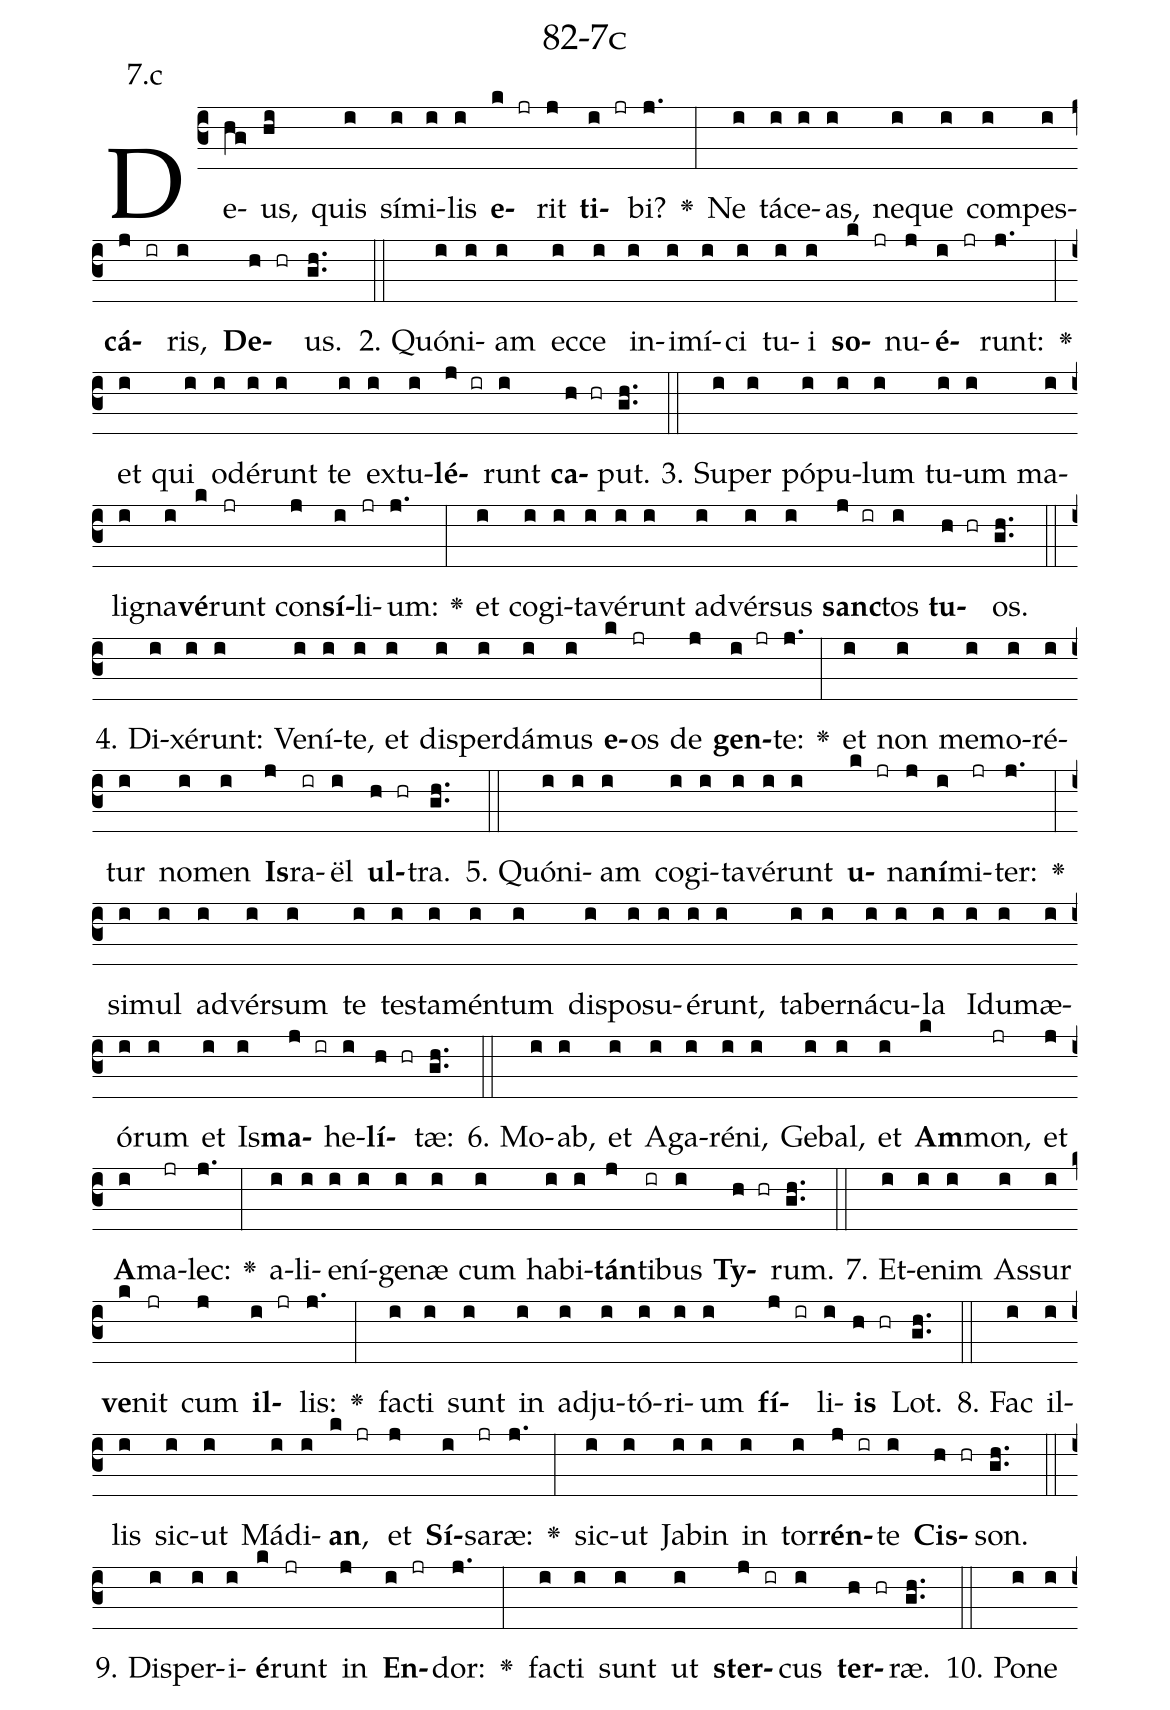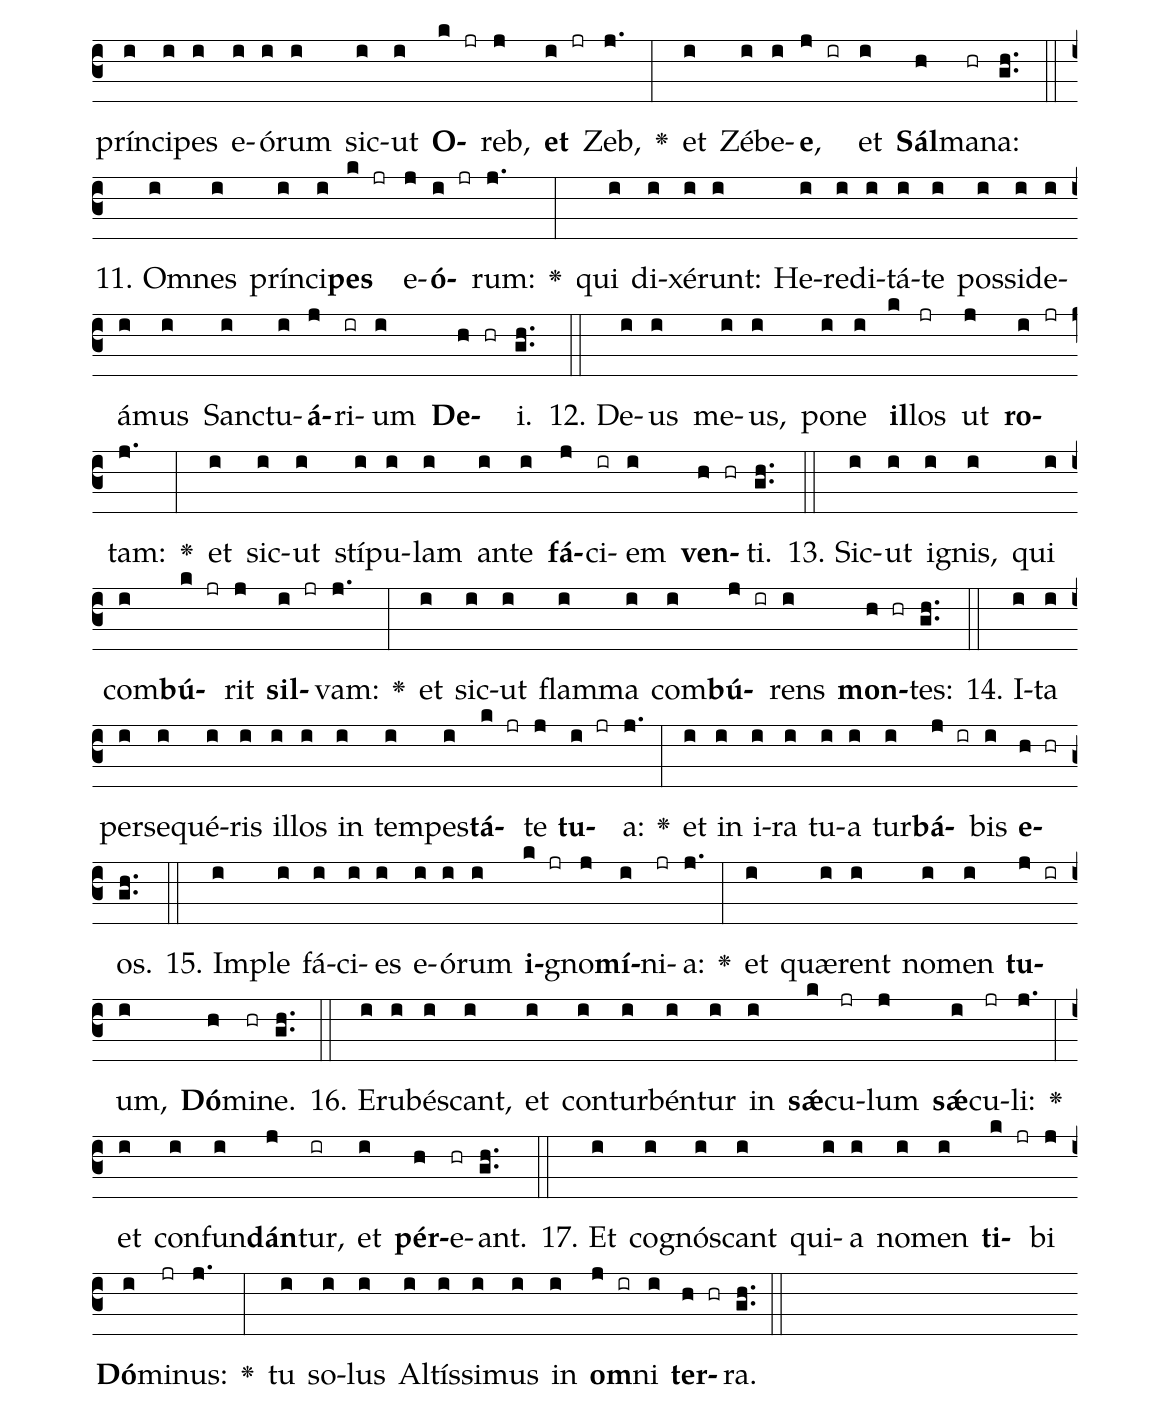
name: 82-7c;
annotation: 7.c;
%%
(c3)De(hg)us,(hi) quis(i) sí(i)mi(i)lis(i) <b>e</b>(k jr)rit(j) <b>ti</b>(i jr)bi?(j.) <v>\greheightstar</v>(:) Ne(i) tá(i)ce(i)as,(i) ne(i)que(i) com(i)pes(i)<b>cá</b>(j ir)ris,(i) <b>De</b>(h hr)us.(gh..) (::)
2. Quón(i)i(i)am(i) ec(i)ce(i) in(i)i(i)mí(i)ci(i) tu(i)i(i) <b>so</b>(k jr)nu(j)<b>é</b>(i jr)runt:(j.) <v>\greheightstar</v>(:) et(i) qui(i) o(i)dé(i)runt(i) te(i) ex(i)tu(i)<b>lé</b>(j ir)runt(i) <b>ca</b>(h hr)put.(gh..) (::)
3. Su(i)per(i) pó(i)pu(i)lum(i) tu(i)um(i) ma(i)li(i)gna(i)<b>vé</b>(k)runt(jr) con(j)<b>sí</b>(i)li(jr)um:(j.) <v>\greheightstar</v>(:) et(i) co(i)gi(i)ta(i)vé(i)runt(i) ad(i)vér(i)sus(i) <b>sanc</b>(j ir)tos(i) <b>tu</b>(h hr)os.(gh..) (::)
4. Di(i)xé(i)runt:(i) Ve(i)ní(i)te,(i) et(i) dis(i)per(i)dá(i)mus(i) <b>e</b>(k)os(jr) de(j) <b>gen</b>(i jr)te:(j.) <v>\greheightstar</v>(:) et(i) non(i) me(i)mo(i)ré(i)tur(i) no(i)men(i) <b>Is</b>(j)ra(ir)ël(i) <b>ul</b>(h hr)tra.(gh..) (::)
5. Quón(i)i(i)am(i) co(i)gi(i)ta(i)vé(i)runt(i) <b>u</b>(k jr)na(j)<b>ní</b>(i)mi(jr)ter:(j.) <v>\greheightstar</v>(:) si(i)mul(i) ad(i)vér(i)sum(i) te(i) tes(i)ta(i)mén(i)tum(i) dis(i)po(i)su(i)é(i)runt,(i) ta(i)ber(i)ná(i)cu(i)la(i) I(i)du(i)mæ(i)ó(i)rum(i) et(i) Is(i)<b>ma</b>(j ir)he(i)<b>lí</b>(h hr)tæ:(gh..) (::)
6. Mo(i)ab,(i) et(i) A(i)ga(i)ré(i)ni,(i) Ge(i)bal,(i) et(i) <b>Am</b>(k)mon,(jr) et(j) <b>A</b>(i)ma(jr)lec:(j.) <v>\greheightstar</v>(:) a(i)li(i)e(i)ní(i)ge(i)næ(i) cum(i) ha(i)bi(i)<b>tán</b>(j)ti(ir)bus(i) <b>Ty</b>(h hr)rum.(gh..) (::)
7. Et(i)e(i)nim(i) As(i)sur(i) <b>ve</b>(k)nit(jr) cum(j) <b>il</b>(i jr)lis:(j.) <v>\greheightstar</v>(:) fac(i)ti(i) sunt(i) in(i) ad(i)ju(i)tó(i)ri(i)um(i) <b>fí</b>(j ir)li(i)<b>is</b>(h hr) Lot.(gh..) (::)
8. Fac(i) il(i)lis(i) sic(i)ut(i) Má(i)di(i)<b>an</b>,(k jr) et(j) <b>Sí</b>(i)sa(jr)ræ:(j.) <v>\greheightstar</v>(:) sic(i)ut(i) Ja(i)bin(i) in(i) tor(i)<b>rén</b>(j ir)te(i) <b>Cis</b>(h hr)son.(gh..) (::)
9. Dis(i)per(i)i(i)<b>é</b>(k)runt(jr) in(j) <b>En</b>(i jr)dor:(j.) <v>\greheightstar</v>(:) fac(i)ti(i) sunt(i) ut(i) <b>ster</b>(j ir)cus(i) <b>ter</b>(h hr)ræ.(gh..) (::)
10. Po(i)ne(i) prín(i)ci(i)pes(i) e(i)ó(i)rum(i) sic(i)ut(i) <b>O</b>(k jr)reb,(j) <b>et</b>(i jr) Zeb,(j.) <v>\greheightstar</v>(:) et(i) Zé(i)be(i)<b>e</b>,(j ir) et(i) <b>Sál</b>(h)ma(hr)na:(gh..) (::)
11. Om(i)nes(i) prín(i)ci(i)<b>pes</b>(k jr) e(j)<b>ó</b>(i jr)rum:(j.) <v>\greheightstar</v>(:) qui(i) di(i)xé(i)runt:(i) He(i)re(i)di(i)tá(i)te(i) pos(i)si(i)de(i)á(i)mus(i) Sanc(i)tu(i)<b>á</b>(j)ri(ir)um(i) <b>De</b>(h hr)i.(gh..) (::)
12. De(i)us(i) me(i)us,(i) po(i)ne(i) <b>il</b>(k)los(jr) ut(j) <b>ro</b>(i jr)tam:(j.) <v>\greheightstar</v>(:) et(i) sic(i)ut(i) stí(i)pu(i)lam(i) an(i)te(i) <b>fá</b>(j)ci(ir)em(i) <b>ven</b>(h hr)ti.(gh..) (::)
13. Sic(i)ut(i) i(i)gnis,(i) qui(i) com(i)<b>bú</b>(k jr)rit(j) <b>sil</b>(i jr)vam:(j.) <v>\greheightstar</v>(:) et(i) sic(i)ut(i) flam(i)ma(i) com(i)<b>bú</b>(j ir)rens(i) <b>mon</b>(h hr)tes:(gh..) (::)
14. I(i)ta(i) per(i)se(i)qué(i)ris(i) il(i)los(i) in(i) tem(i)pes(i)<b>tá</b>(k jr)te(j) <b>tu</b>(i jr)a:(j.) <v>\greheightstar</v>(:) et(i) in(i) i(i)ra(i) tu(i)a(i) tur(i)<b>bá</b>(j ir)bis(i) <b>e</b>(h hr)os.(gh..) (::)
15. Im(i)ple(i) fá(i)ci(i)es(i) e(i)ó(i)rum(i) <b>i</b>(k jr)gno(j)<b>mí</b>(i)ni(jr)a:(j.) <v>\greheightstar</v>(:) et(i) quæ(i)rent(i) no(i)men(i) <b>tu</b>(j ir)um,(i) <b>Dó</b>(h)mi(hr)ne.(gh..) (::)
16. E(i)ru(i)bés(i)cant,(i) et(i) con(i)tur(i)bén(i)tur(i) in(i) <b>sǽ</b>(k)cu(jr)lum(j) <b>sǽ</b>(i)cu(jr)li:(j.) <v>\greheightstar</v>(:) et(i) con(i)fun(i)<b>dán</b>(j)tur,(ir) et(i) <b>pér</b>(h)e(hr)ant.(gh..) (::)
17. Et(i) co(i)gnós(i)cant(i) qui(i)a(i) no(i)men(i) <b>ti</b>(k jr)bi(j) <b>Dó</b>(i)mi(jr)nus:(j.) <v>\greheightstar</v>(:) tu(i) so(i)lus(i) Al(i)tís(i)si(i)mus(i) in(i) <b>om</b>(j ir)ni(i) <b>ter</b>(h hr)ra.(gh..) (::)
